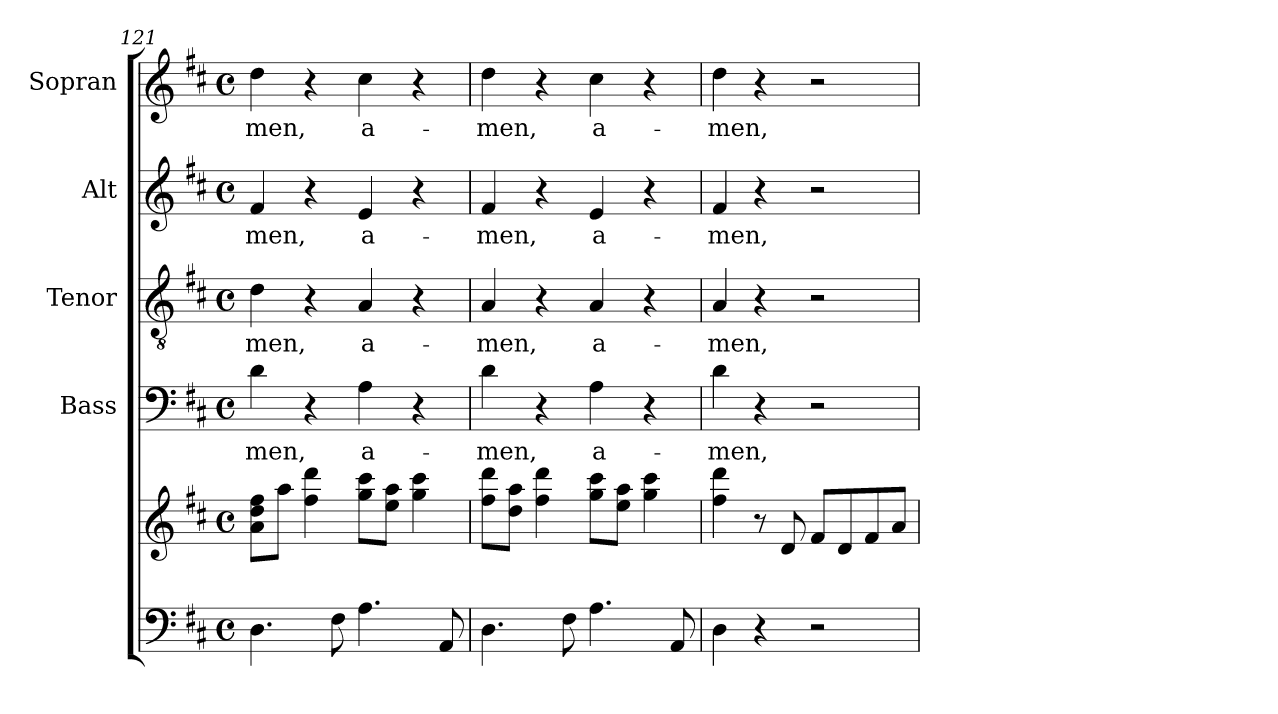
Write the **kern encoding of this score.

**kern	**kern	**kern	**text	**kern	**text	**kern	**text	**kern	**text
*part5	*part5	*part4	*part4	*part3	*part3	*part2	*part2	*part1	*part1
*staff6	*staff5	*staff4	*staff4	*staff3	*staff3	*staff2	*staff2	*staff1	*staff1
*	*	*I"Bass	*	*I"Tenor	*	*I"Alt	*	*I"Sopran	*
*	*	*I'B.	*	*I'T.	*	*I'A.	*	*I'S.	*
!!LO:PB:g=z
*clefF4	*clefG2	*clefF4	*	*clefGv2	*	*clefG2	*	*clefG2	*
*k[f#c#]	*k[f#c#]	*k[f#c#]	*	*k[f#c#]	*	*k[f#c#]	*	*k[f#c#]	*
*D:	*D:	*D:	*	*D:	*	*D:	*	*D:	*
*M4/4	*M4/4	*M4/4	*	*M4/4	*	*M4/4	*	*M4/4	*
*met(c)	*met(c)	*met(c)	*	*met(c)	*	*met(c)	*	*met(c)	*
=121	=121	=121	=121	=121	=121	=121	=121	=121	=121
!	!	!	!LO:LY:b	!	!LO:LY:b	!	!LO:LY:b	!	!LO:LY:b
4.D\	8a\ 8dd\ 8ff#\L	4d\	-men,	4d\	-men,	4f#/	-men,	4dd\	-men,
.	8aa\J	.	.	.	.	.	.	.	.
.	4ff#\ 4ddd\	4r	.	4r	.	4r	.	4r	.
8F#\	.	.	.	.	.	.	.	.	.
!	!	!	!LO:LY:b	!	!LO:LY:b	!	!LO:LY:b	!	!LO:LY:b
4.A\	8gg\ 8ccc#\L	4A\	a-	4A/	a-	4e/	a-	4cc#\	a-
.	8ee\ 8aa\J	.	.	.	.	.	.	.	.
.	4gg\ 4ccc#\	4r	.	4r	.	4r	.	4r	.
8AA/	.	.	.	.	.	.	.	.	.
=122	=122	=122	=122	=122	=122	=122	=122	=122	=122
!	!	!	!LO:LY:b	!	!LO:LY:b	!	!LO:LY:b	!	!LO:LY:b
4.D\	8ff#\ 8ddd\L	4d\	-men,	4A/	-men,	4f#/	-men,	4dd\	-men,
.	8dd\ 8aa\J	.	.	.	.	.	.	.	.
.	4ff#\ 4ddd\	4r	.	4r	.	4r	.	4r	.
8F#\	.	.	.	.	.	.	.	.	.
!	!	!	!LO:LY:b	!	!LO:LY:b	!	!LO:LY:b	!	!LO:LY:b
4.A\	8gg\ 8ccc#\L	4A\	a-	4A/	a-	4e/	a-	4cc#\	a-
.	8ee\ 8aa\J	.	.	.	.	.	.	.	.
.	4gg\ 4ccc#\	4r	.	4r	.	4r	.	4r	.
8AA/	.	.	.	.	.	.	.	.	.
=123	=123	=123	=123	=123	=123	=123	=123	=123	=123
!	!	!	!LO:LY:b	!	!LO:LY:b	!	!LO:LY:b	!	!LO:LY:b
4D\	4ff#\ 4ddd\	4d\	-men,	4A/	-men,	4f#/	-men,	4dd\	-men,
4r	8r	4r	.	4r	.	4r	.	4r	.
.	8d/	.	.	.	.	.	.	.	.
2r	8f#/L	2r	.	2r	.	2r	.	2r	.
.	8d/	.	.	.	.	.	.	.	.
.	8f#/	.	.	.	.	.	.	.	.
.	8a/J	.	.	.	.	.	.	.	.
=	=	=	=	=	=	=	=	=	=
*-	*-	*-	*-	*-	*-	*-	*-	*-	*-
